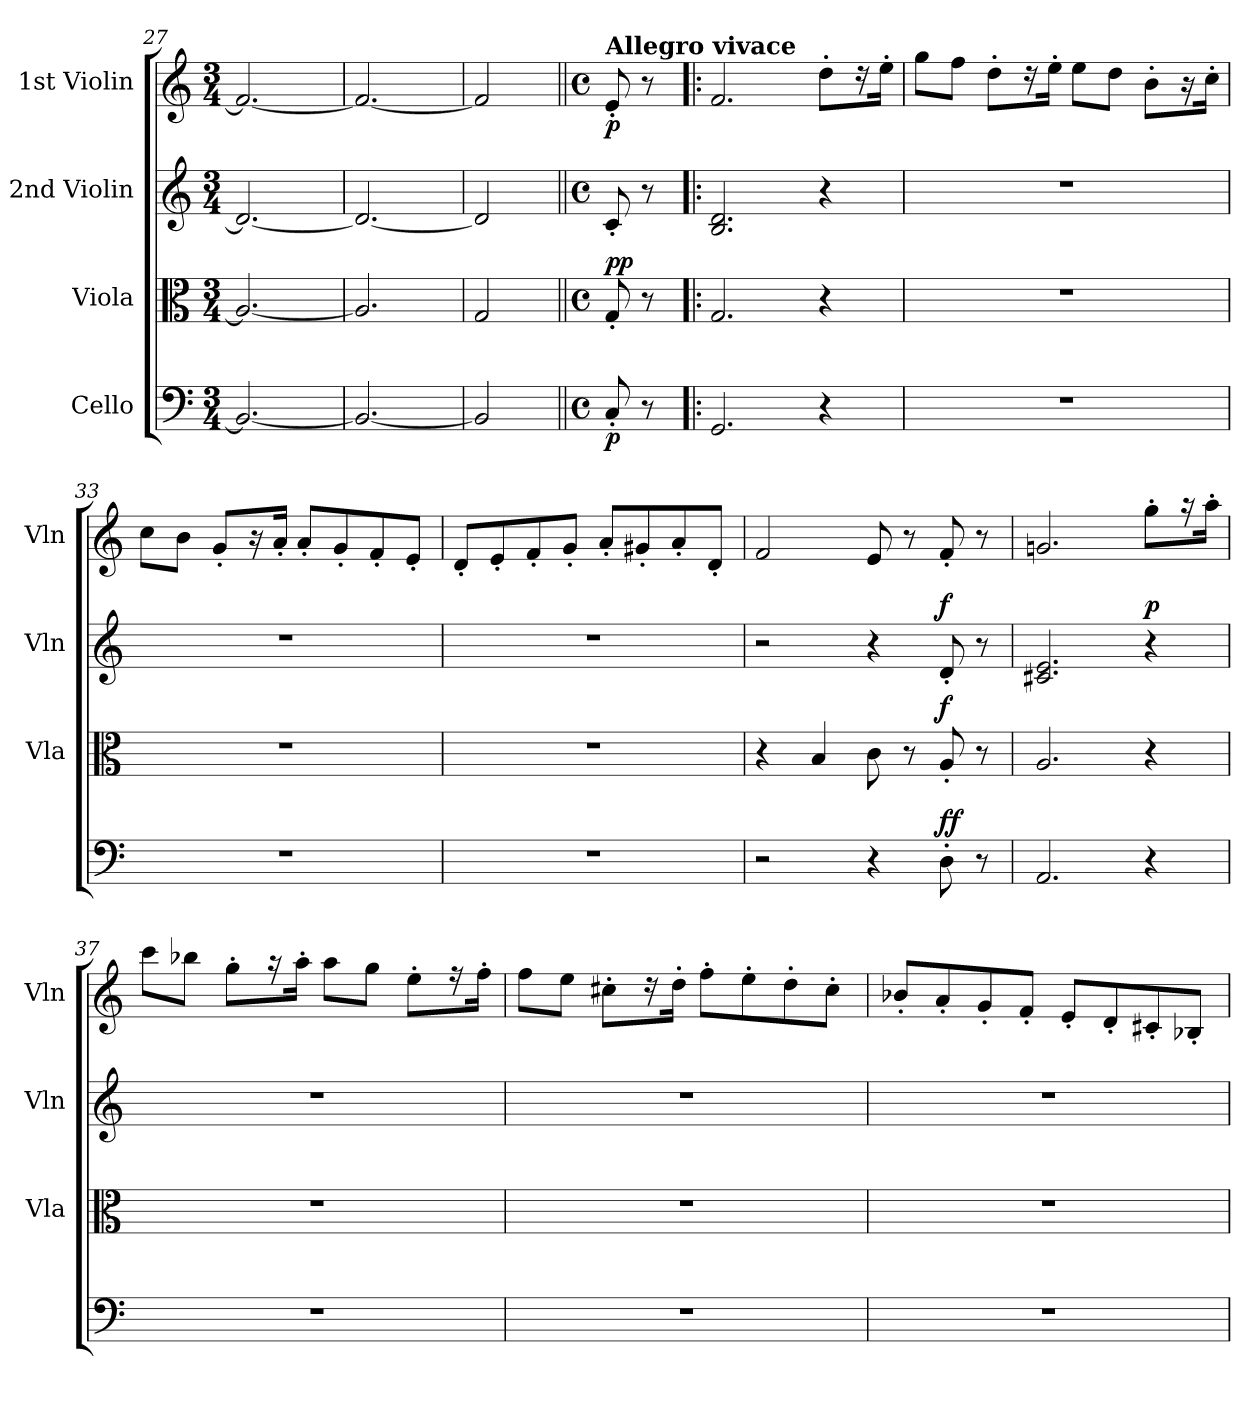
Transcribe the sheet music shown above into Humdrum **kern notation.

**kern	**dynam	**kern	**dynam	**kern	**dynam	**kern	**dynam
*part4	*part4	*part3	*part3	*part2	*part2	*part1	*part1
*staff4	*staff4	*staff3	*staff3	*staff2	*staff2	*staff1	*staff1
*I"Cello	*	*I"Viola	*	*I"2nd Violin	*	*I"1st Violin	*
*	*	*I'Vla	*	*I'Vln	*	*I'Vln	*
!!LO:PB:g=z
*clefF4	*	*clefC3	*	*clefG2	*	*clefG2	*
*k[]	*	*k[]	*	*k[]	*	*k[]	*
*M3/4	*	*M3/4	*	*M3/4	*	*M3/4	*
=27	=27	=27	=27	=27	=27	=27	=27
2.BB/_	.	2.A-/_	.	2.d/_	.	2.f/_	.
=28	=28	=28	=28	=28	=28	=28	=28
2.BB/_	.	2.A-/]	.	2.d/_	.	2.f/_	.
=29	=29	=29	=29	=29	=29	=29	=29
2BB/]	.	2G/	.	2d/]	.	2f/]	.
!!LO:LB:g=z
=30||	=30||	=30||	=30||	=30||	=30||	=30||	=30||
*M4/4	*	*M4/4	*	*M4/4	*	*M4/4	*
*met(c)	*	*met(c)	*	*met(c)	*	*met(c)	*
!	!	!	!	!	!	!LO:TX:a:B:t=Allegro vivace	!
!	!LO:DY:b	!	!LO:DY:b	!	!	!	!
!	!	!	!LO:DY:n=1:a	!	!	!	!LO:DY:b
8C'/	p	8G'/	p p	8c'/	.	8e'/	p
8r	.	8r	.	8r	.	8r	.
=31!|:	=31!|:	=31!|:	=31!|:	=31!|:	=31!|:	=31!|:	=31!|:
2.GG/	.	2.G/	.	2.B/ 2.d/	.	2.f/	.
4r	.	4r	.	4r	.	8dd'\L	.
.	.	.	.	.	.	16r	.
.	.	.	.	.	.	16ee'\Jk	.
=32	=32	=32	=32	=32	=32	=32	=32
1r	.	1r	.	1r	.	8gg\L	.
.	.	.	.	.	.	8ff\J	.
.	.	.	.	.	.	8dd'\L	.
.	.	.	.	.	.	16r	.
.	.	.	.	.	.	16ee'\Jk	.
.	.	.	.	.	.	8ee\L	.
.	.	.	.	.	.	8dd\J	.
.	.	.	.	.	.	8b'\L	.
.	.	.	.	.	.	16r	.
.	.	.	.	.	.	16cc'\Jk	.
=33	=33	=33	=33	=33	=33	=33	=33
1r	.	1r	.	1r	.	8cc\L	.
.	.	.	.	.	.	8b\J	.
.	.	.	.	.	.	8g'/L	.
.	.	.	.	.	.	16r	.
.	.	.	.	.	.	16a'/Jk	.
.	.	.	.	.	.	8a'/L	.
.	.	.	.	.	.	8g'/	.
.	.	.	.	.	.	8f'/	.
.	.	.	.	.	.	8e'/J	.
=34	=34	=34	=34	=34	=34	=34	=34
1r	.	1r	.	1r	.	8d'/L	.
.	.	.	.	.	.	8e'/	.
.	.	.	.	.	.	8f'/	.
.	.	.	.	.	.	8g'/J	.
.	.	.	.	.	.	8a'/L	.
.	.	.	.	.	.	8g#X'/	.
.	.	.	.	.	.	8a'/	.
.	.	.	.	.	.	8d'/J	.
=35	=35	=35	=35	=35	=35	=35	=35
2r	.	4r	.	2r	.	2f/	.
.	.	4B/	.	.	.	.	.
4r	.	8c\	.	4r	.	8e/	.
.	.	8r	.	.	.	8r	.
!	!LO:DY:b	!	!	!	!	!	!
!	!LO:DY:n=1:a	!	!LO:DY:a	!	!LO:DY:a	!	!
8D'\	f f	8A'/	f	8d'/	f	8f'/	.
8r	.	8r	.	8r	.	8r	.
!!LO:LB:g=z
=36	=36	=36	=36	=36	=36	=36	=36
2.AA/	.	2.A/	.	2.c#X/ 2.e/	.	2.gn/	.
!	!	!	!	!	!LO:DY:a	!	!
4r	.	4r	.	4r	p	8gg'\L	.
.	.	.	.	.	.	16r	.
.	.	.	.	.	.	16aa'\Jk	.
=37	=37	=37	=37	=37	=37	=37	=37
1r	.	1r	.	1r	.	8ccc\L	.
.	.	.	.	.	.	8bb-X\J	.
.	.	.	.	.	.	8gg'\L	.
.	.	.	.	.	.	16r	.
.	.	.	.	.	.	16aa'\Jk	.
.	.	.	.	.	.	8aa\L	.
.	.	.	.	.	.	8gg\J	.
.	.	.	.	.	.	8ee'\L	.
.	.	.	.	.	.	16r	.
.	.	.	.	.	.	16ff'\Jk	.
!!LO:PB:g=z
=38	=38	=38	=38	=38	=38	=38	=38
1r	.	1r	.	1r	.	8ff\L	.
.	.	.	.	.	.	8ee\J	.
.	.	.	.	.	.	8cc#X'\L	.
.	.	.	.	.	.	16r	.
.	.	.	.	.	.	16dd'\Jk	.
.	.	.	.	.	.	8ff'\L	.
.	.	.	.	.	.	8ee'\	.
.	.	.	.	.	.	8dd'\	.
.	.	.	.	.	.	8cc#'\J	.
=39	=39	=39	=39	=39	=39	=39	=39
1r	.	1r	.	1r	.	8b-X'/L	.
.	.	.	.	.	.	8a'/	.
.	.	.	.	.	.	8g'/	.
.	.	.	.	.	.	8f'/J	.
.	.	.	.	.	.	8e'/L	.
.	.	.	.	.	.	8d'/	.
.	.	.	.	.	.	8c#X'/	.
.	.	.	.	.	.	8B-X'/J	.
=	=	=	=	=	=	=	=
*-	*-	*-	*-	*-	*-	*-	*-
